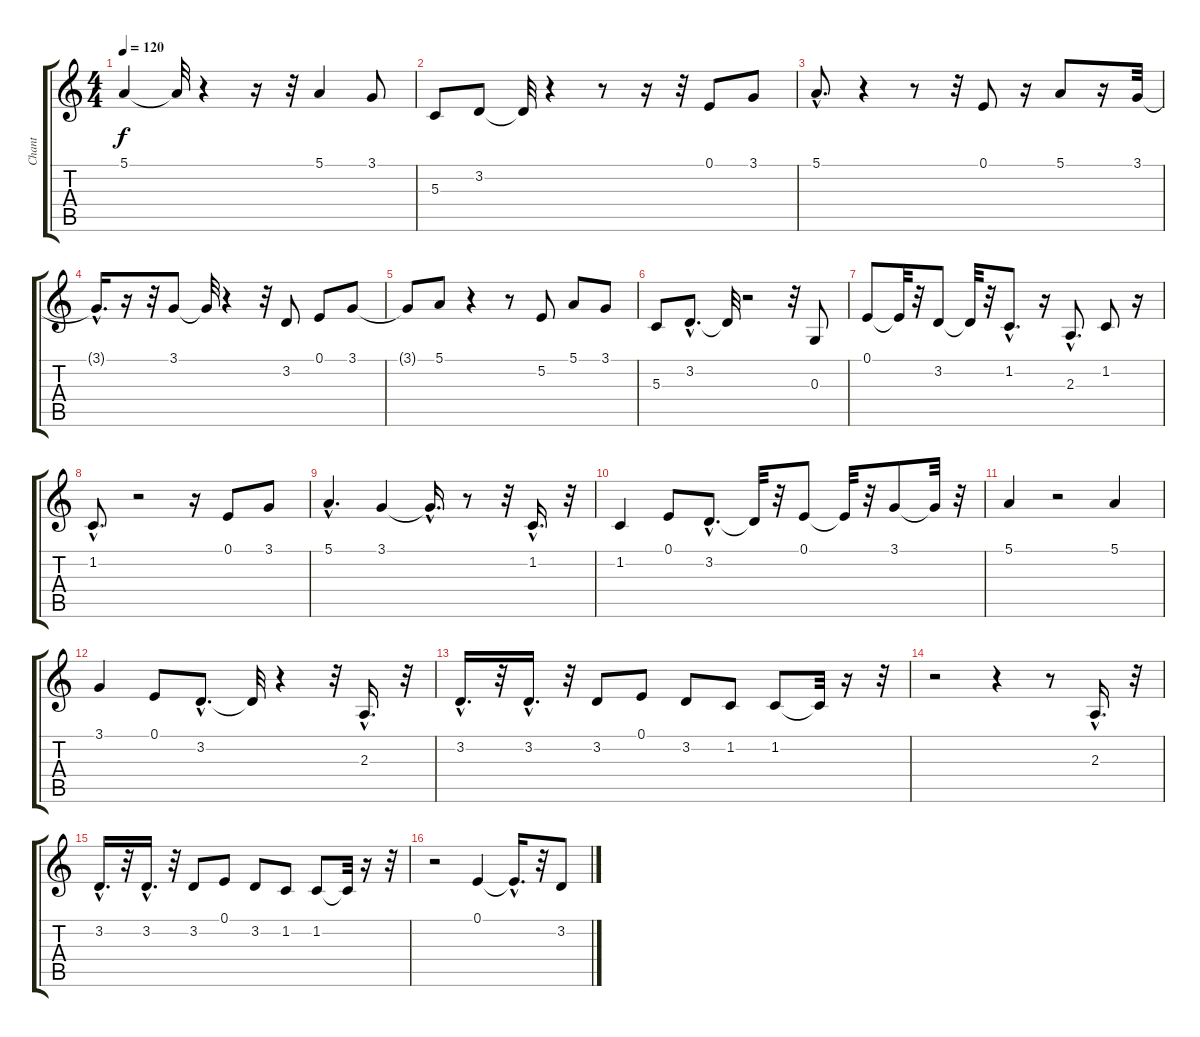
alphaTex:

\track ("Chant" "Chant") {instrument altosax}
\staff {score tabs}
\tuning (E4 B3 G3 D3 A2 E2) {hide}
\ts (4 4)
\tempo 120
\clef g2
\ks c
5.1.4{dy f} 5.1{t}.32 r.4 r.16 r.32 5.1.4 3.1.8 |
5.3.8 3.2.8 3.2{t}.32 r.4 r.8 r.16 r.32 0.1.8 3.1.8 |
5.1{hac}.8{d} r.4 r.8 r.32 0.1.8 r.16 5.1.8 r.16 3.1.32 |
3.1{hac t}.16{d} r.16 r.32 3.1.8 3.1{t}.32 r.4 r.32 3.2.8 0.1.8 3.1.8 |
3.1{t}.8 5.1.8 r.4 r.8 5.2.8 5.1.8 3.1.8 |
5.3.8 3.2{hac}.8{d} 3.2{t}.32 r.2 r.32 0.3.8 |
0.1.8 0.1{t}.32 r.32 3.2.8 3.2{t}.32 r.32 1.2{hac}.8{d} r.16 2.3{hac}.8{d} 1.2.8 r.16 |
1.2{hac}.8{d} r.2 r.16 0.1.8 3.1.8 |
5.1{hac}.4{d} 3.1.4 3.1{hac t}.16{d} r.8 r.32 1.2{hac}.16{d} r.32 |
1.2.4 0.1.8 3.2{hac}.8{d} 3.2{t}.32 r.32 0.1.8 0.1{t}.32 r.32 3.1.8 3.1{t}.32 r.32 |
5.1.4 r.2 5.1.4 |
3.1.4 0.1.8 3.2{hac}.8{d} 3.2{t}.32 r.4 r.32 2.3{hac}.16{d} r.32 |
3.2{hac}.16{d} r.32 3.2{hac}.16{d} r.32 3.2.8 0.1.8 3.2.8 1.2.8 1.2.8 1.2{t}.32 r.16 r.32 |
r.2 r.4 r.8 2.3{hac}.16{d} r.32 |
3.2{hac}.16{d} r.32 3.2{hac}.16{d} r.32 3.2.8 0.1.8 3.2.8 1.2.8 1.2.8 1.2{t}.32 r.16 r.32 |
r.2 0.1.4 0.1{hac t}.16{d} r.32 3.2.8
